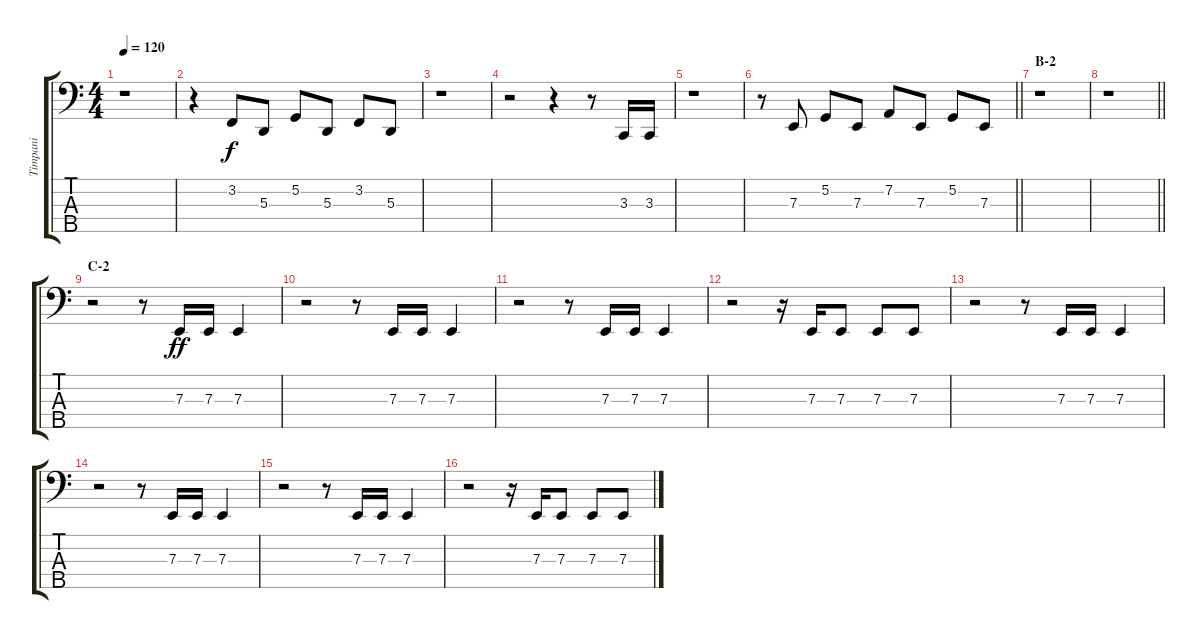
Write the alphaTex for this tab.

\track ("Timpani" "Timpani") {instrument timpani}
\staff {score tabs}
\tuning (G2 D2 A1 E1 B0) {hide}
\ts (4 4)
\tempo 120
\clef f4
\ks c
r.1{dy f} |
r.4 3.2.8 5.3.8 5.2.8 5.3.8 3.2.8 5.3.8 |
r.1 |
r.2 r.4 r.8 3.3.16 3.3.16 |
r.1 |
\barLineRight lightlight
r.8 7.3.8 5.2.8 7.3.8 7.2.8 7.3.8 5.2.8 7.3.8 |
\section ("" "B-2")
r.1 |
\barLineRight lightlight
r.1 |
\section ("" "C-2")
r.2 r.8 7.3.16{dy ff} 7.3.16 7.3.4 |
r.2 r.8 7.3.16 7.3.16 7.3.4 |
r.2 r.8 7.3.16 7.3.16 7.3.4 |
r.2 r.16 7.3.16 7.3.8 7.3.8 7.3.8 |
r.2 r.8 7.3.16 7.3.16 7.3.4 |
r.2 r.8 7.3.16 7.3.16 7.3.4 |
r.2 r.8 7.3.16 7.3.16 7.3.4 |
r.2 r.16 7.3.16 7.3.8 7.3.8 7.3.8
